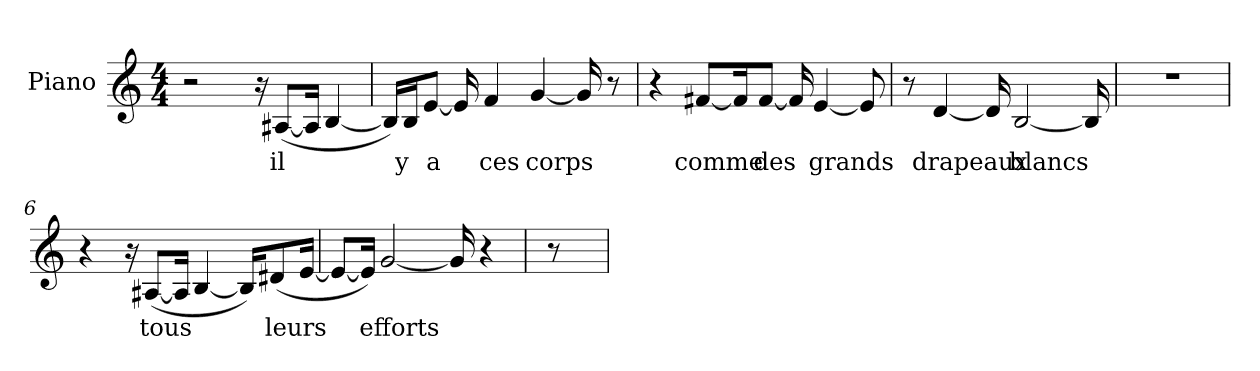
**kern	**text
*part1	*part1
*staff1	*staff1
*I"Piano	*
*I'Pno	*
*clefG2	*
*k[]	*
*C:	*
*M4/4	*
*MM120	*
=1	=1
2r	.
16r	.
([8A#/L	il
16A#/Jk]	.
[4B	.
=2	=2
16B/LL])	.
16B/J	y
[8e/J	a
16e]	.
4f	ces
[4g	corps
16g]	.
8r	.
=3	=3
4r	.
[8f#/L	comme
16f#/K]	.
[8f#/J	des
16f#]	.
[4e	grands
8e]	.
=4	=4
8r	.
[4d	drapeaux
16d]	.
[2B	blancs
16B]	.
=5	=5
1r	.
=6	=6
4r	.
16r	.
([8A#/L	tous
16A#/Jk]	.
[4B	.
16B/KL])	.
(8d#/	lеurs
[16e/Jk	.
=7	=7
8e/L_	.
16e/Jk])	.
[2g	efforts
16g]	.
4r	.
=8	=8
8r	.
=	=
*-	*-
